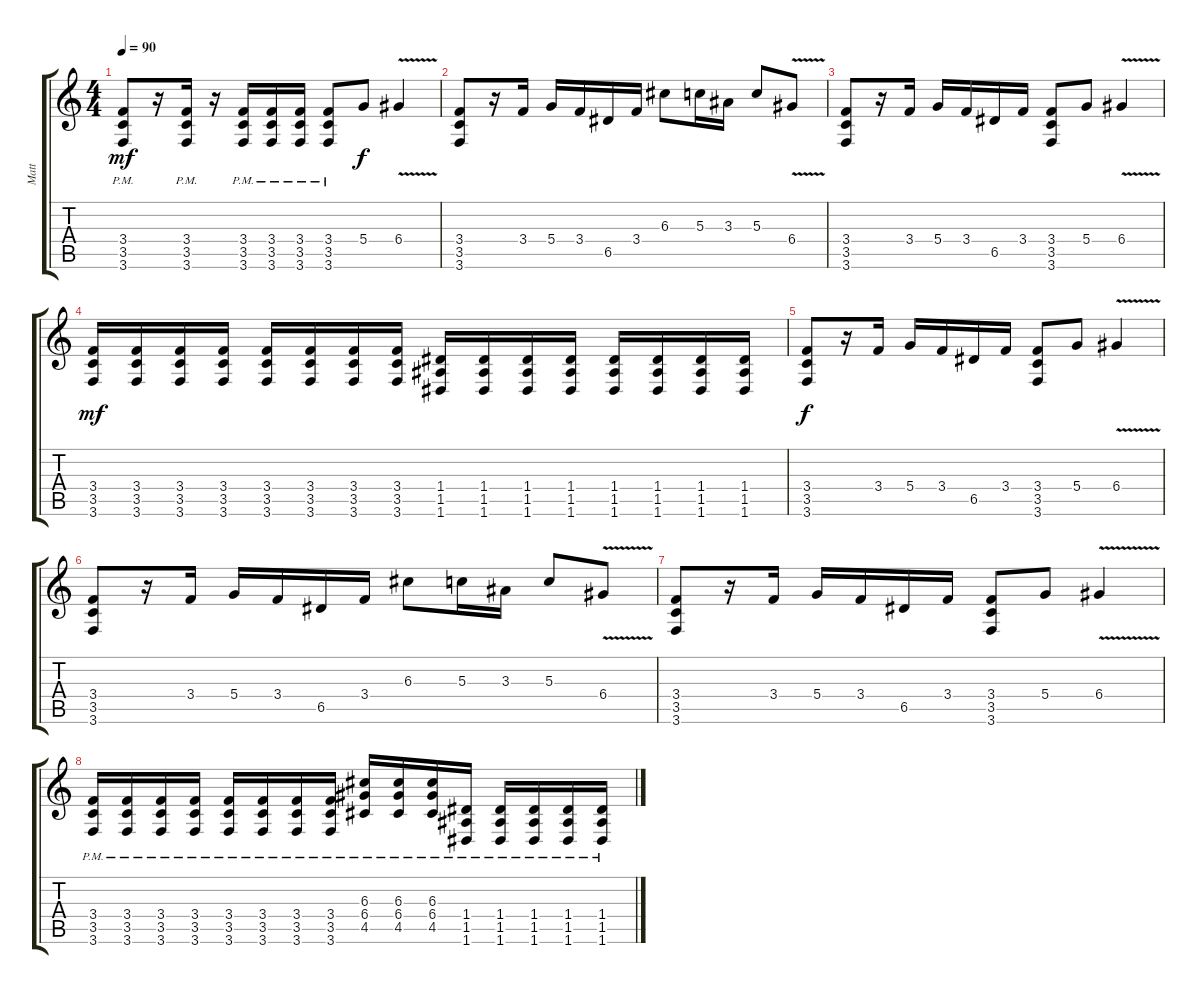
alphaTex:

\track ("Matt" "Matt") {instrument acousticguitarsteel}
\staff {score tabs}
\tuning (E4 B3 G3 D3 A2 D2) {hide}
\ts (4 4)
\tempo 90
\clef g2
\ks c
(3.4{pm} 3.5{pm} 3.6{pm}).8{dy mf} r.16 (3.4{pm} 3.5{pm} 3.6{pm}).16 r.16 (3.4{pm} 3.5{pm} 3.6{pm}).16 (3.4{pm} 3.5{pm} 3.6{pm}).16 (3.4{pm} 3.5{pm} 3.6{pm}).16 (3.4{pm} 3.5{pm} 3.6{pm}).8 5.4.8{dy f} 6.4{v}.4 |
(3.4 3.5 3.6).8 r.16 3.4.16 5.4.16 3.4.16 6.5.16 3.4.16 6.3.8 5.3.16 3.3.16 5.3.8 6.4{v}.8 |
(3.4 3.5 3.6).8 r.16 3.4.16 5.4.16 3.4.16 6.5.16 3.4.16 (3.4 3.5 3.6).8 5.4.8 6.4{v}.4 |
(3.4 3.5 3.6).16{dy mf} (3.4 3.5 3.6).16 (3.4 3.5 3.6).16 (3.4 3.5 3.6).16 (3.4 3.5 3.6).16 (3.4 3.5 3.6).16 (3.4 3.5 3.6).16 (3.4 3.5 3.6).16 (1.4 1.5 1.6).16 (1.4 1.5 1.6).16 (1.4 1.5 1.6).16 (1.4 1.5 1.6).16 (1.4 1.5 1.6).16 (1.4 1.5 1.6).16 (1.4 1.5 1.6).16 (1.4 1.5 1.6).16 |
(3.4 3.5 3.6).8{dy f} r.16 3.4.16 5.4.16 3.4.16 6.5.16 3.4.16 (3.4 3.5 3.6).8 5.4.8 6.4{v}.4 |
(3.4 3.5 3.6).8 r.16 3.4.16 5.4.16 3.4.16 6.5.16 3.4.16 6.3.8 5.3.16 3.3.16 5.3.8 6.4{v}.8 |
(3.4 3.5 3.6).8 r.16 3.4.16 5.4.16 3.4.16 6.5.16 3.4.16 (3.4 3.5 3.6).8 5.4.8 6.4{v}.4 |
(3.4{pm} 3.5{pm} 3.6{pm}).16 (3.4{pm} 3.5{pm} 3.6{pm}).16 (3.4{pm} 3.5{pm} 3.6{pm}).16 (3.4{pm} 3.5{pm} 3.6{pm}).16 (3.4{pm} 3.5{pm} 3.6{pm}).16 (3.4{pm} 3.5{pm} 3.6{pm}).16 (3.4{pm} 3.5{pm} 3.6{pm}).16 (3.4{pm} 3.5{pm} 3.6{pm}).16 (6.3{pm} 6.4{pm} 4.5{pm}).16 (6.3{pm} 6.4{pm} 4.5{pm}).16 (6.3{pm} 6.4{pm} 4.5{pm}).16 (1.4{pm} 1.5{pm} 1.6{pm}).16 (1.4{pm} 1.5{pm} 1.6{pm}).16 (1.4{pm} 1.5{pm} 1.6{pm}).16 (1.4{pm} 1.5{pm} 1.6{pm}).16 (1.4{pm} 1.5{pm} 1.6{pm}).16
